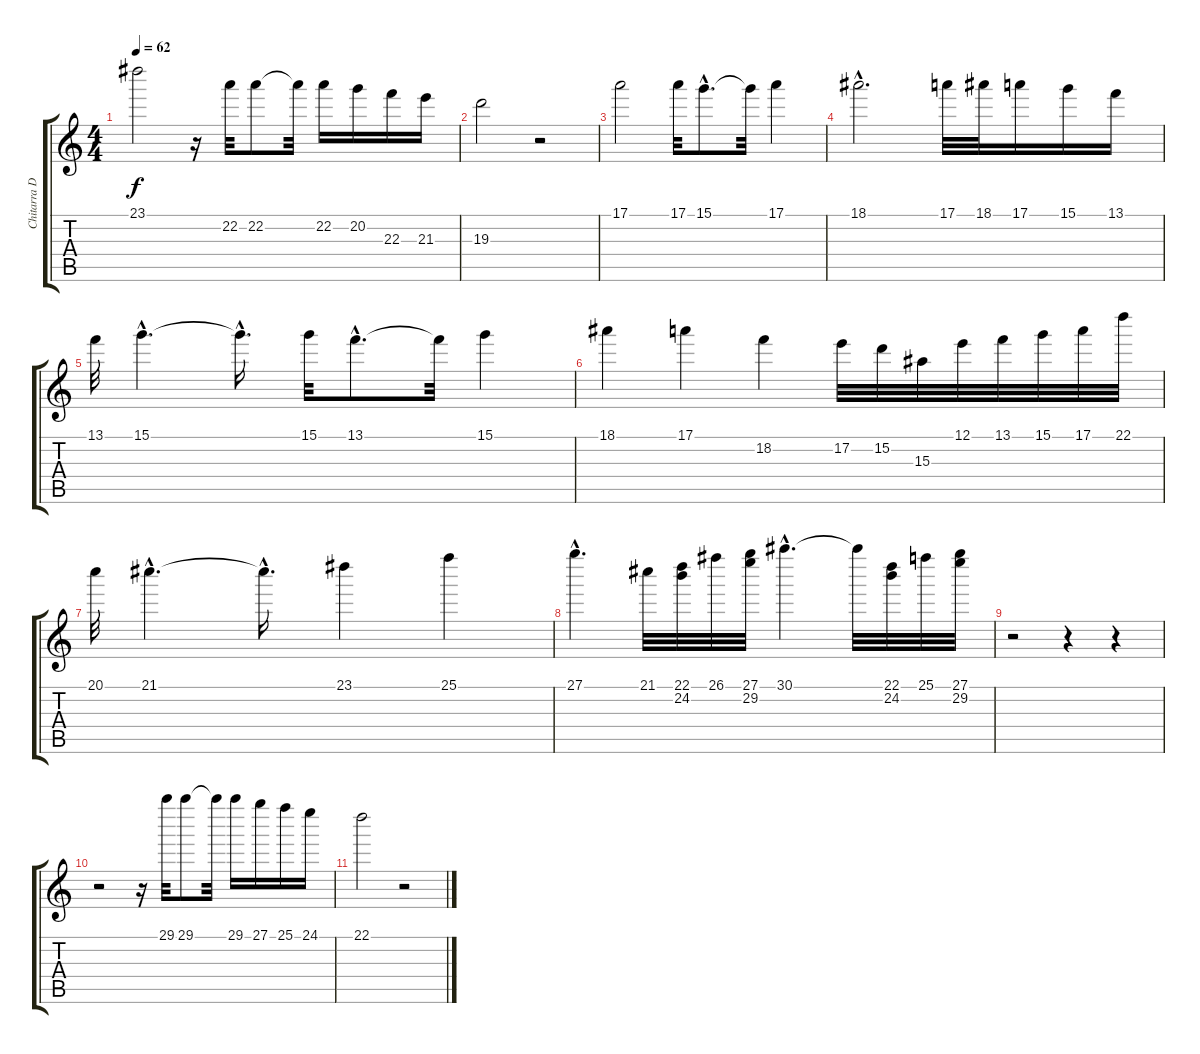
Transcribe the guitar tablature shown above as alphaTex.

\track ("Chitarra Distorta" "Chitarra D") {instrument overdrivenguitar}
\staff {score tabs}
\tuning (E4 B3 G3 D3 A2 E2) {hide}
\ts (4 4)
\tempo 62
\clef g2
\ks c
23.1.2{dy f} r.16 22.2.32 22.2.8 22.2{t}.32 22.2.16 20.2.16 22.3.16 21.3.16 |
19.3.2 r.2 |
17.1.2 17.1.32 15.1{hac}.8{d} 15.1{t}.32 17.1.4 |
18.1{hac}.2{d} 17.1.32 18.1.32 17.1.16 15.1.16 13.1.16 |
13.1.32 15.1{hac}.4{d} 15.1{hac t}.16{d} 15.1.32 13.1{hac}.8{d} 13.1{t}.32 15.1.4 |
18.1.4 17.1.4 18.2.4 17.2.32 15.2.32 15.3.32 12.1.32 13.1.32 15.1.32 17.1.32 22.1.32 |
20.1.32 21.1{hac}.4{d} 21.1{hac t}.16{d} 23.1.4 25.1.4 |
27.1{hac}.4{d} 21.1.32 (22.1 24.2).32 26.1.32 (27.1 29.2).32 30.1{hac}.4{d} 30.1{t}.32 (22.1 24.2).32 25.1.32 (27.1 29.2).32 |
r.2 r.4 r.4 |
r.2 r.16 29.1.32 29.1.8 29.1{t}.32 29.1.16 27.1.16 25.1.16 24.1.16 |
22.1.2 r.2
